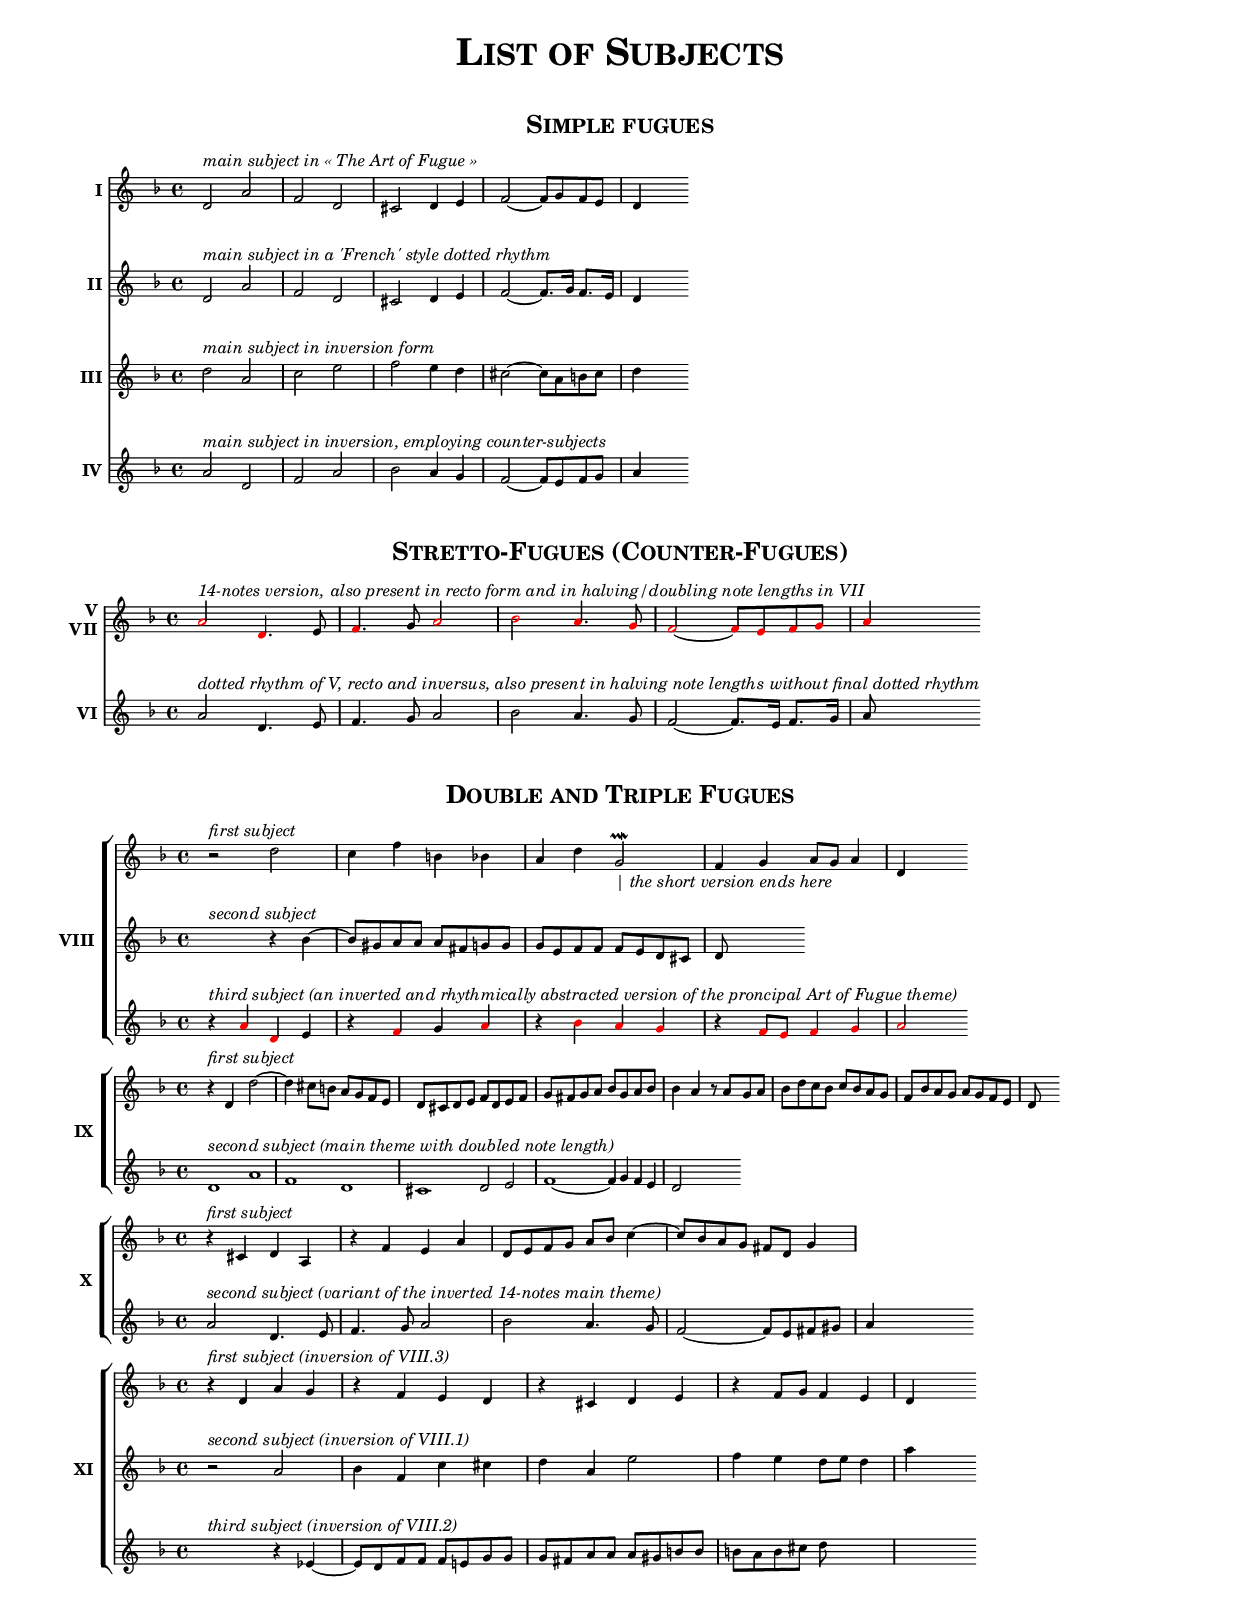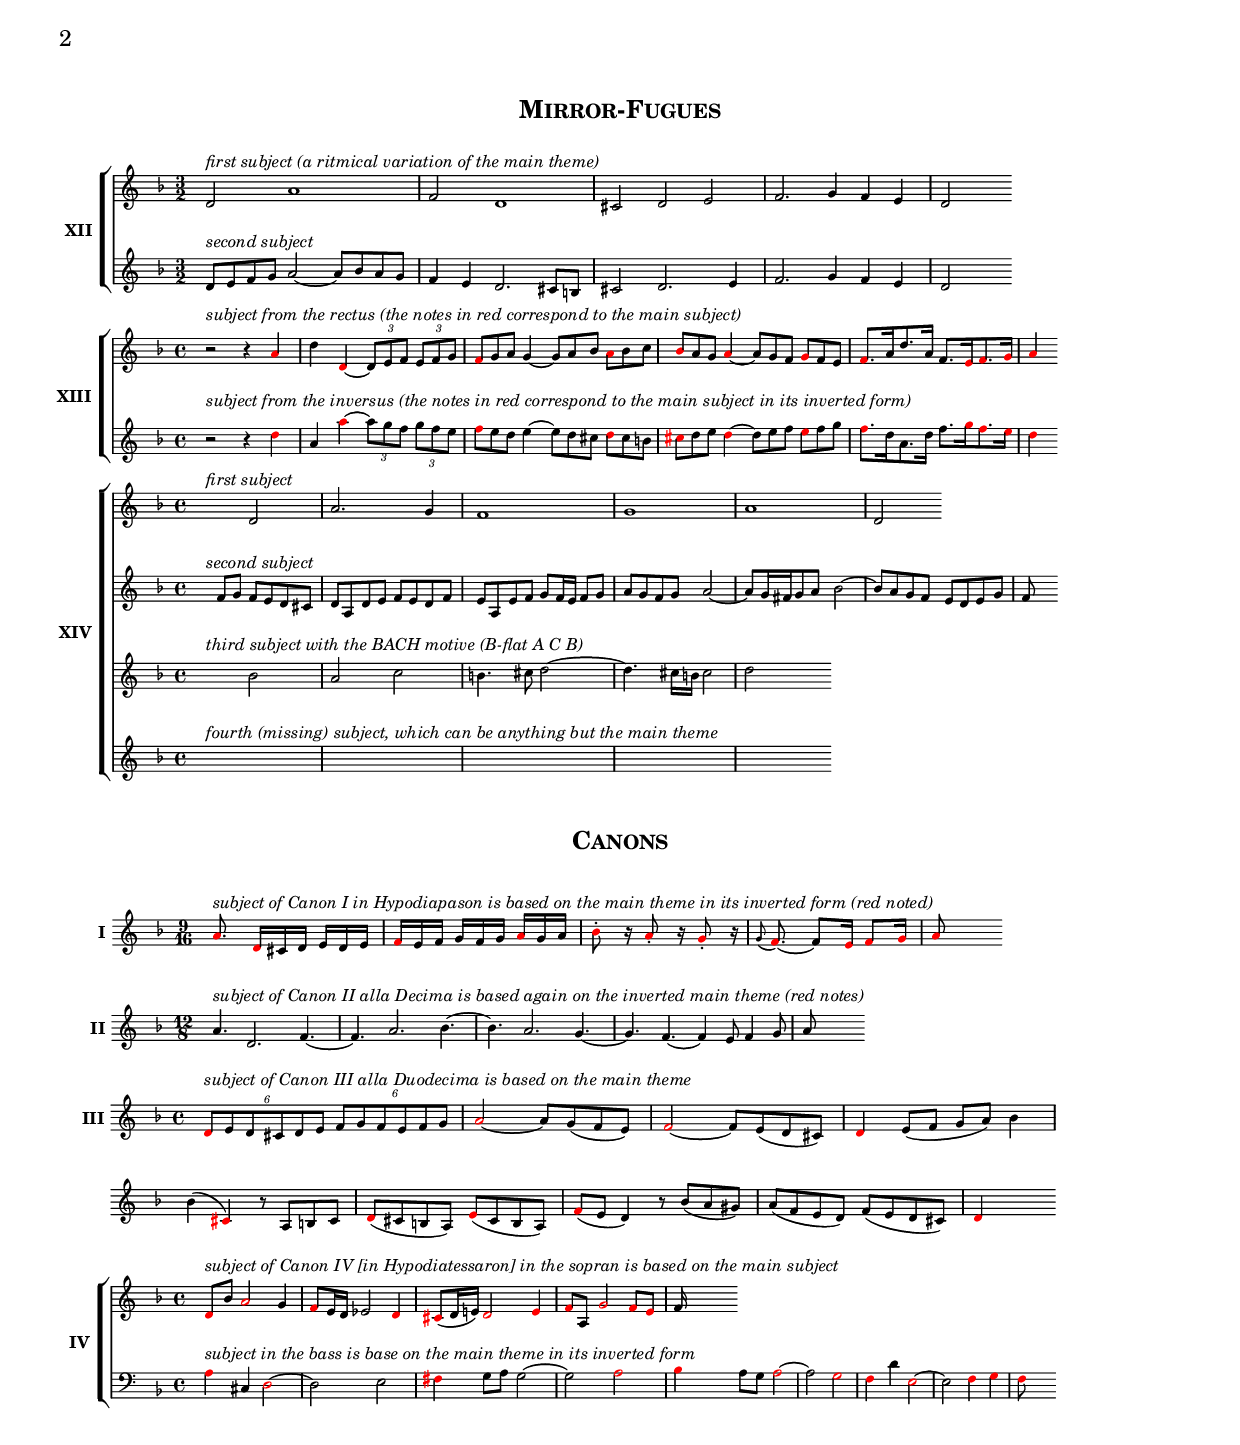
\include "./macros.ly"

commonSettings = {
  \time 4/4
  \key d \minor
  %\once\override Staff.TimeSignature.stencil = ##f
  \override Score.BarNumber.break-visibility = ##(#f #f #f)
  \override Staff.NoteHead.style = #'baroque
}

CommonSubjectI = {
  \commonSettings
  | d'2^\markup \abs-fontsize #8 \italic { "main subject in « The Art of Fugue »" }
    a'
  | f d | cis d4 e | f2~ f8 g f e | d4 s
}
CommonSubjectII = {
  \commonSettings
  | d'2^\markup \abs-fontsize #8 \italic { "main subject in a 'French' style dotted rhythm" }
    a'
  | f d | cis d4 e | f2~ f8. g16 f8. e16 | d4 s
}
CommonSubjectIII = {
  \commonSettings
  | d''2^\markup \abs-fontsize #8 \italic { "main subject in inversion form" }
    a
  | c e | f e4 d | cis2~ cis8 a b cis | d4 s
}
CommonSubjectIV = {
  \commonSettings
  | a'2^\markup \abs-fontsize #8 \italic { "main subject in inversion, employing counter-subjects" }
    d,
  | f a | bes a4 g | f2~ f8 e f g | a4 s
}
CommonSubjectV = {
  \commonSettings
  | \red a'2^\markup \abs-fontsize #8 \italic  {
      "14-notes version,"
      "also present in recto form and in halving/doubling note lengths in VII"
    }
    \once\override Stem.length = #6 \red d,4. e8
  | \red f4. g8 \red a2
  | \red bes \red a4. \red g8
  | \red \red f2~ \red f8 \red e \red f \red g
  | \red a4 s
}

CommonSubjectVI = {
  \commonSettings
  | a'2^\markup \abs-fontsize #8 \italic  {
      "dotted rhythm of V, recto and inversus, also present in halving note lengths"
      "without final dotted rhythm"
    }
    \once\override Stem.length = #5 d,4. e8
  | f4. g8 a2 | bes a4. g8 | f2~ f8. e16 f8. g16 | a8 s4.
}

SubjectVIIIFirst = \relative {
  \commonSettings
  | r2^\markup \abs-fontsize #8 \italic { "first subject" }
    d''
  | c4 f b, bes | a d g,2^\prallmordent_\markup \abs-fontsize #8 \italic { "| the short version ends here" }
  | f4 g a8 g a4 | d,4 s
}
SubjectVIIISecond = \relative {
  \commonSettings
  | s2^\markup \abs-fontsize #8 \italic { "second subject" }
    r4 bes'~
  | bes8 gis a a a fis g g | g e f f f e d cis | d s4.
}
SubjectVIIIThird = \relative {
  \commonSettings
  | r4^\markup \abs-fontsize #8 \italic {
      "third subject (an inverted and rhythmically abstracted version of the proncipal Art of Fugue theme)"
    }
    \red a' \red d, e | r \red f g \red a | r \red bes \red a \red g | r \red { f8 e f4 g | a2 } % s
}

SubjectIXFirst = {
  \commonSettings
  | r4^\markup \abs-fontsize #8 \italic {
      "first subject"
    }
    d' d'2~ | d4 cis8 b a g f e | d cis d e f d e f | g fis g a bes g a bes | bes4 a r8 a g a
  | bes d c bes c bes a g | f bes a g a g f e | d s
}
SubjectIXSecond = {
  \commonSettings
  | d'1*1/2^\markup \abs-fontsize #8 \italic {
      "second subject (main theme with doubled note length)"
    }
    a' | f d | cis d2*1/2 e | f1*1/2~ f4*1/2 g f e | d2*1/2 s1*1/2
}

SubjectXFirst = {
  \commonSettings
  | r4^\markup \abs-fontsize #8 \italic {
      "first subject"
    }
    cis' d a | r f' e a | d,8 e f g a bes c4~ | c8 bes a g fis d g4
}
SubjectXSecond = {
  \commonSettings
  | a'2^\markup \abs-fontsize #8 \italic {
      "second subject (variant of the inverted 14-notes main theme)"
    }
    d,4. e8 | f4. g8 a2 | bes a4. g8 | f2~ f8 e fis gis | a4 s2
}

SubjectXIFirst = {
  \commonSettings
  | r4^\markup \abs-fontsize #8 \italic {
      "first subject (inversion of VIII.3)"
    }
    d' a' g
  | r f e d | r cis d e | r f8 g f4 e | d4 s
}
SubjectXISecond = {
  \commonSettings
  | r2^\markup \abs-fontsize #8 \italic {
      "second subject (inversion of VIII.1)"
    }
    a'
  | bes4 f c' cis | d a e'2 | f4 e d8 e d4 | a'4 s
}
SubjectXIThird = {
  \commonSettings
  | s2^\markup \abs-fontsize #8 \italic {
      "third subject (inversion of VIII.2)"
    }
    r4 ees'~
  | ees8 d f f f e g g | g fis a a a gis b b | b a b cis d s4. | s2
}

SubjectXIIFirst = {
  \commonSettings
  | \time 3/2
    d'2^\markup \abs-fontsize #8 \italic {
      "first subject (a ritmical variation of the main theme)"
    }
    a'1
  | f2 d1 | cis2 d e | f2. g4 f e | d2 s4
}
SubjectXIISecond = {
  \commonSettings
  | \time 3/2
    d'8^\markup \abs-fontsize #8 \italic { "second subject" }
    e f g a2~ a8 bes a g | f4 e d2. cis8 b | cis2 d2. e4 | f2. g4 f e | d2 s4
}

SubjectXIIIFirst = {
  \commonSettings
  | r2^\markup \abs-fontsize #8 \italic {
      "subject from the rectus (the notes in red correspond to the main subject)"
    }
    r4 \red a' | d \red d,~ \tuplet 3/2 { d8 e f } \tuplet 3/2 { e f g }
  | \omit TupletNumber \tuplet 3/2 { \red f g a } g4~ \tuplet 3/2 { g8 a bes } \tuplet 3/2 { \red a bes c }
  | \tuplet 3/2 { \red bes a g } \red a4~ \tuplet 3/2 { a8 g f } \tuplet 3/2 { \red g f e }
  | \red f8.[ a16 d8. a16] f8.[ \red e16 \red f8. \red g16] | \red a4
}
SubjectXIIISecond = {
  \commonSettings
  | r2^\markup \abs-fontsize #8 \italic {
      "subject from the inversus (the notes in red correspond to the main subject in its inverted form)"
    }
    r4 \red d'' | a \red a'~ \tuplet 3/2 { a8 g f } \tuplet 3/2 { g f e }
  | \omit TupletNumber \tuplet 3/2 { \red f e d } e4~ \tuplet 3/2 { e8 d cis } \tuplet 3/2 { \red d cis b }
  | \tuplet 3/2 { \red cis d e } \red d4~ \tuplet 3/2 { d8 e f } \tuplet 3/2 { \red e f g }
  | \red f8.[ d16 a8. d16] f8.[ \red g16 \red f8. \red e16] | \red d4
}

SubjectXIVFirst = {
  \commonSettings
  | s2^\markup \abs-fontsize #8 \italic { "first subject" }
    d'
  | a'2. g4 | f1 | g | a | d,2 % s
}
SubjectXIVSecond = {
  \commonSettings
  | s4^\markup \abs-fontsize #8 \italic { "second subject" }
    f'8 g f e d cis
  | d a d e f e d f | e a, e' f g f16 e f8 g | a g f g a2~ | a8[ g16 fis g8 a] bes2~ | bes8 a g f e d e g
  | f s % s2.
}
SubjectXIVThird = {
  \commonSettings
  | s2^\markup \abs-fontsize #8 \italic {
      "third subject with the BACH motive (B-flat A C B)"
    }
    bes'
  | a c | b4. cis8 d2~ | d4. cis16 b  cis2 | d % s
}
SubjectXIVFourth = {
  \commonSettings
  | s1^\markup \abs-fontsize #8 \italic {
      "fourth (missing) subject, which can be anything but the main theme"
    }
  | s | s | s | s2
}

CanonI = {
  \commonSettings
  \time 9/16
  | \red a'8.^\markup \abs-fontsize #8 \italic {
      "subject of Canon I in Hypodiapason is based on the main theme in its inverted form (red noted)"
    }
    \red d,16 cis d e d e
  | \red f e f g f g \red a g a
  | \red bes8^. r16 \red a8_. r16 \red g8_. r16
  | \appoggiatura g8 \red f8.~ f8 \red e16 \red f8 \red g16
  | \red a8 s
}
CanonII = {
  \commonSettings
  \time 12/8
  | a'4.^\markup \abs-fontsize #8 \italic {
      "subject of Canon II alla Decima is based again on the inverted main theme (red notes)"
    }
    d,2. f4.~
  | f a2. bes4.~
  | bes a2. g4.~
  | g f~ f4 e8 f4 g8
  | a8 s4
}
CanonIII = {
  \commonSettings
  | \tuplet 6/4 {
      \red d'8[^\markup \abs-fontsize #8 \italic {
        "subject of Canon III alla Duodecima is based on the main theme"
      }
      e d cis d e]
    } \tuplet 6/4 { f[ g f e f g] }
  | \red a2~ a8 g( f e)
  | \red f2~ f8 e( d cis)
  | \red d4 e8( f g a) bes4
  | bes( \red  cis,) r8 a b cis
  | \red d( cis b a) \red e'( cis b a)
  | \red f'( e d4) r8 bes'( a gis)
  | a( f e d) f( e d cis)
  | \red d4 s
}
CanonIVSopran = {
  \commonSettings
  | \red d'8^\markup \abs-fontsize #8 \italic {
      "subject of Canon IV [in Hypodiatessaron] in the sopran is based on the main subject"
     }
     bes' \red a2 g4
  | \red f8 e16 d ees2 \red d4
  | \red cis8_( d16 e!) \red d2 \red e4
  | \red f8 a, \red g'2 \red f8 \red e
  | f16 s8.
}
CanonIVBass = {
  \commonSettings
  \clef bass
  | \red a4^\markup \abs-fontsize #8 \italic {
      "subject in the bass is base on the main theme in its inverted form"
    }
    cis, \red  d2~ \noBreak
  | d e \noBreak
  | \red fis4 g8 a g2~ \noBreak
  | g \red a \noBreak
  | \red bes4 a8 g \red a2~ \noBreak
  | a \red g \noBreak
  | \red f4 d' \red e,2~ \noBreak
  | e \red f4 \red g \noBreak
  | \red f8 s
}

\markup \fill-line {
  \center-column \abs-fontsize #18 \smallCaps \bold {
    \null
    "List of Subjects"
    \vspace #1
  }
}

\markup \fill-line {
  \center-column \abs-fontsize #12 \smallCaps \bold {
    \null
    "Simple fugues"
    \vspace #0.5
  }
}

\markup \line {
  \hspace #2
  \left-column {
    \score {
      <<
        \new Staff \with {
          instrumentName = \markup \abs-fontsize #8 \bold { "I " }
        } \relative \CommonSubjectI
        \new Staff \with {
          instrumentName = \markup \abs-fontsize #8 \bold { "II " }
        } \relative \CommonSubjectII
        \new Staff \with {
          instrumentName = \markup \abs-fontsize #8 \bold { "III " }
        } \relative \CommonSubjectIII
        \new Staff \with {
          instrumentName = \markup \abs-fontsize #8 \bold { "IV " }
        } \relative \CommonSubjectIV
      >>
      \layout {
        %\context {
        %  \Score
        %  proportionalNotationDuration = #(ly:make-moment 1)
        %}
        indent = #0
        line-width = #160
        #(layout-set-staff-size 12)
      }
    }
  }
}

\markup \fill-line {
  \center-column \abs-fontsize #12 \smallCaps \bold {
    \null\null
    "Stretto-Fugues (Counter-Fugues)"
    \vspace #0.5
  }
}

\markup \line {
  \hspace #1
  \left-column {
    \score {
      <<
        \new Staff \with {
          instrumentName = \markup \abs-fontsize #8 \bold {
            \right-column { "V " \raise #1.8 \line { "VII " } }
          }
        } \relative \CommonSubjectV
        % Contrapunctus VI
        \new Staff \with {
          instrumentName = \markup \abs-fontsize #8 \bold { "VI " }
        } \relative \CommonSubjectVI
      >>
      \layout {
        %\context {
        %  \Score
        %  proportionalNotationDuration = #(ly:make-moment 1)
        %}
        indent = #0
        line-width = #160
        #(layout-set-staff-size 12)
      }
    }
  }
}

\markup \fill-line {
  \center-column \abs-fontsize #12 \smallCaps \bold {
    \null\null
    "Double and Triple Fugues"
    \vspace #0.5
  }
}

% Contrapunctus VIII
\markup \line {
  \left-column {
    \score {
      <<
        \new ChoirStaff \with {
          instrumentName = \markup \abs-fontsize #8 \bold { "VIII " }
          \override StaffGrouper.staff-staff-spacing = #'(
                      (basic-distance . 0)
                      (padding . 2))
          }
        <<
        \new Staff {
          \new Voice = "subjectviii1" \relative \SubjectVIIIFirst
        }
        \new Staff {
          \new Voice = "subjectviii2" \relative \SubjectVIIISecond
        }
        \new Staff {
          \new Voice = "subjectviii3" \relative \SubjectVIIIThird
        }
        >>
      >>
      \layout {
        %\context {
        %  \Score
        %  proportionalNotationDuration = #(ly:make-moment 1)
        %}
        indent = #0
        line-width = #160
        #(layout-set-staff-size 12)
      }
    }
  }
}

% Contrapunctus IX
\markup \line {
  \hspace #1.4
  \left-column {
    \score {
      <<
        \new ChoirStaff \with {
          instrumentName = \markup \abs-fontsize #8 \bold { "IX " }
          \override StaffGrouper.staff-staff-spacing = #'(
                      (basic-distance . 0)
                      (padding . 2))
          }
        <<
        \new Staff {
          \new Voice = "subjectix1" \relative \SubjectIXFirst
        }
        \new Staff {
          \new Voice = "subjectix2" \relative \SubjectIXSecond
        }
        >>
      >>
      \layout {
        %\context {
        %  \Score
        %  proportionalNotationDuration = #(ly:make-moment 1)
        %}
        indent = #0
        line-width = #160
        #(layout-set-staff-size 12)
      }
    }
  }
}

% Contrapunctus X
\markup \line {
  \hspace #2.0
  \left-column {
    \score {
      <<
        \new ChoirStaff \with {
          instrumentName = \markup \abs-fontsize #8 \bold { "X " }
          \override StaffGrouper.staff-staff-spacing = #'(
                      (basic-distance . 0)
                      (padding . 2))
          }
        <<
        \new Staff {
          \new Voice = "subjectix1" \relative \SubjectXFirst
        }
        \new Staff {
          \new Voice = "subjectix2" \relative \SubjectXSecond
        }
        >>
      >>
      \layout {
        %\context {
        %  \Score
        %  proportionalNotationDuration = #(ly:make-moment 1)
        %}
        indent = #0
        line-width = #160
        #(layout-set-staff-size 12)
      }
    }
  }
}

% Contrapunctus XI
\markup \line {
  \hspace #1.4
  \left-column {
    \score {
      <<
        \new ChoirStaff \with {
          instrumentName = \markup \abs-fontsize #8 \bold { "XI " }
          \override StaffGrouper.staff-staff-spacing = #'(
                      (basic-distance . 0)
                      (padding . 2))
          }
        <<
        \new Staff {
          \new Voice = "subjectxi1" \relative \SubjectXIFirst
        }
        \new Staff {
          \new Voice = "subjectxi2" \relative \SubjectXISecond
        }
        \new Staff {
          \new Voice = "subjectxi3" \relative \SubjectXIThird
        }
        >>
      >>
      \layout {
        %\context {
        %  \Score
        %  proportionalNotationDuration = #(ly:make-moment 1)
        %}
        indent = #0
        line-width = #160
        #(layout-set-staff-size 12)
      }
    }
  }
}

\pageBreak

\markup \fill-line {
  \center-column \abs-fontsize #12 \smallCaps \bold {
    \null\null
    "Mirror-Fugues"
    \vspace #1
  }
}

% Contrapunctus XII
\markup \line {
  \hspace #0.6
  \left-column {
    \score {
      <<
        \new ChoirStaff \with {
          instrumentName = \markup \abs-fontsize #8 \bold { "XII " }
          \override StaffGrouper.staff-staff-spacing = #'(
                      (basic-distance . 0)
                      (padding . 2))
          }
        <<
        \new Staff {
          \new Voice = "subjectxii1" \relative \SubjectXIIFirst
        }
        \new Staff {
          \new Voice = "subjectxii2" \relative \SubjectXIISecond
        }
        >>
      >>
      \layout {
        %\context {
        %  \Score
        %  proportionalNotationDuration = #(ly:make-moment 1)
        %}
        indent = #0
        line-width = #160
        #(layout-set-staff-size 12)
      }
    }
  }
}

% Contrapunctus XIII
\markup \line {
  \hspace #-0.2
  \left-column {
    \score {
      <<
        \new ChoirStaff \with {
          instrumentName = \markup \abs-fontsize #8 \bold { "XIII " }
          \override StaffGrouper.staff-staff-spacing = #'(
                      (basic-distance . 0)
                      (padding . 2))
          }
        <<
        \new Staff {
          \new Voice = "subjectxiii1" \relative \SubjectXIIIFirst
        }
        \new Staff {
          \new Voice = "subjectxiii2" \relative \SubjectXIIISecond
        }
        >>
      >>
      \layout {
        %\context {
        %  \Score
        %  proportionalNotationDuration = #(ly:make-moment 1)
        %}
        indent = #0
        line-width = #160
        #(layout-set-staff-size 12)
      }
    }
  }
}

% Contrapunctus XIV
\markup \line {
  \hspace #0
  \left-column {
    \score {
      <<
        \new ChoirStaff \with {
          instrumentName = \markup \abs-fontsize #8 \bold { "XIV " }
          \override StaffGrouper.staff-staff-spacing = #'(
                      (basic-distance . 0)
                      (padding . 2))
          }
        <<
        \new Staff {
          \new Voice = "subjectxiv1" \relative \SubjectXIVFirst
        }
        \new Staff {
          \new Voice = "subjectxiv2" \relative \SubjectXIVSecond
        }
        \new Staff {
          \new Voice = "subjectxiv3" \relative \SubjectXIVThird
        }
        \new Staff {
          \new Voice = "subjectxiv4" \relative \SubjectXIVFourth
        }
        >>
      >>
      \layout {
        %\context {
        %  \Score
        %  proportionalNotationDuration = #(ly:make-moment 1)
        %}
        indent = #0
        line-width = #160
        #(layout-set-staff-size 12)
      }
    }
  }
  \vspace #3
}

\markup \fill-line {
  \center-column \abs-fontsize #12 \smallCaps \bold {
    \null\null
    "Canons"
    \vspace #0.5
  }
}

\markup \line {
  \hspace #3.8
  \left-column {
    \score {
      <<
        \new Staff \with {
          instrumentName = \markup \abs-fontsize #8 \bold { "I " }
        } \relative \CanonI
      >>
      \layout {
        indent = #0
        line-width = #160
        #(layout-set-staff-size 12)
      }
    }
  }
  \vspace #2
}

\markup \line {
  \hspace #3
  \left-column {
    \score {
      <<
        \new Staff \with {
          instrumentName = \markup \abs-fontsize #8 \bold { "II " }
        } \relative \CanonII
      >>
      \layout {
        indent = #0
        line-width = #160
        #(layout-set-staff-size 12)
      }
    }
  }
  \vspace #2
}

\markup \line {
  \hspace #2.2
  \left-column {
    \score {
      <<
        \new Staff \with {
          instrumentName = \markup \abs-fontsize #8 \bold { "III " }
        } \relative \CanonIII
      >>
      \layout {
        indent = #0
        line-width = #160
        #(layout-set-staff-size 12)
      }
    }
  }
  \vspace #2
}

\markup \line {
  \hspace #1
  \left-column {
    \vspace #0.5
    \score {
      <<
        \new ChoirStaff \with {
          instrumentName = \markup \abs-fontsize #8 \bold { "IV " }
          \override StaffGrouper.staff-staff-spacing = #'(
                      (basic-distance . 0)
                      (padding . 2))
          }
        <<
        \new Staff {
          \new Voice = "canonivsopran" \relative \CanonIVSopran
        }
        \new Staff {
          \new Voice = "canonivbass" \relative \CanonIVBass
        }
        >>
      >>
      \layout {
        indent = #0
        line-width = #160
        #(layout-set-staff-size 12)
      }
    }
  }
}
